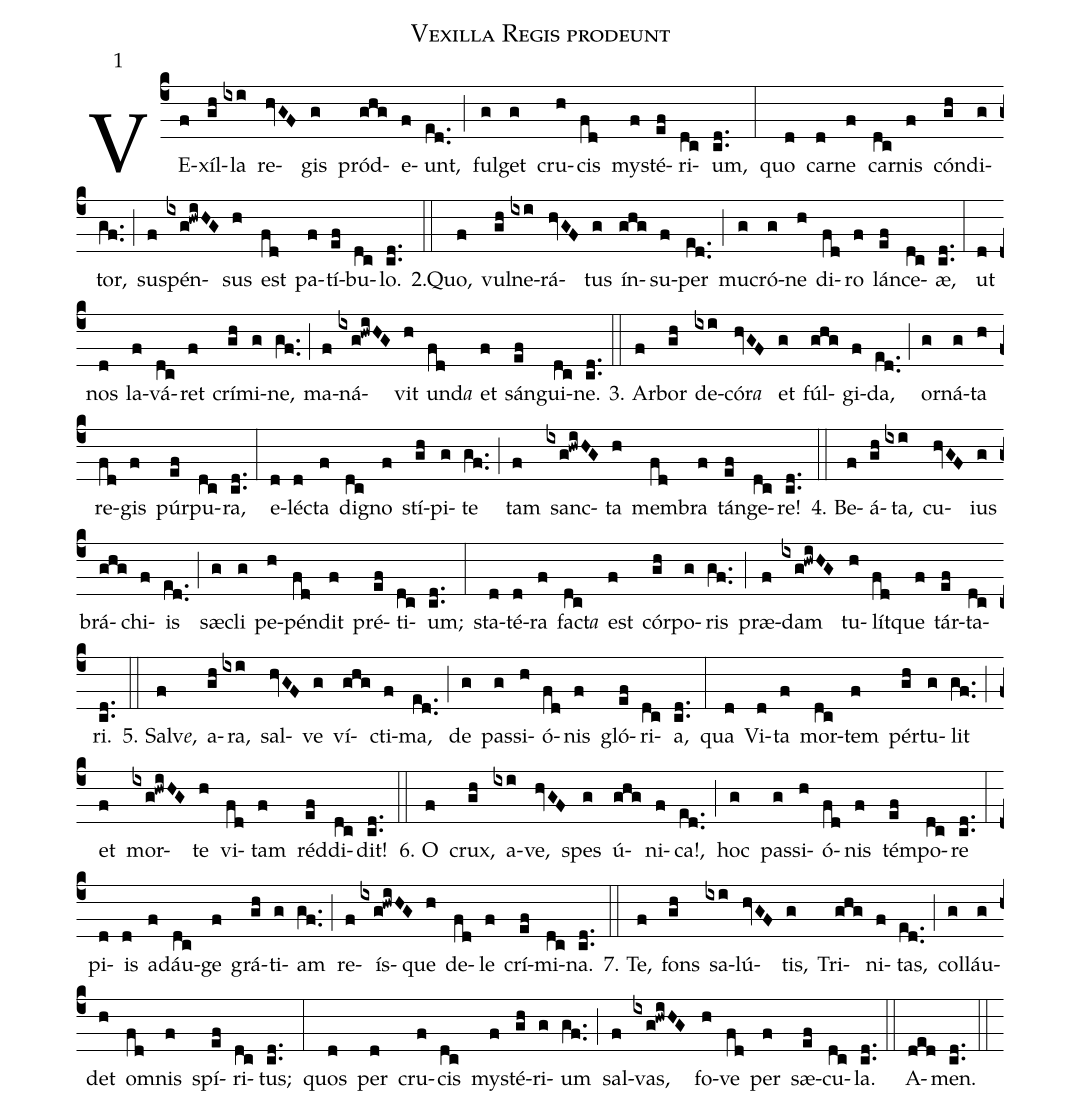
name:Vexilla Regis prodeunt;
mode:1;
%%
(c4) VE(f)xíl(gh)la(ixi) re(hvGF)gis(g) pród(ghg)e(f)unt,(ed..) (;)
ful(g)get(g) cru(h)cis(fd) my(f)sté(ef)ri(dc)um,(cd..) (:)
quo(d) car(d)ne(f) car(dc)nis(f) cón(gh)di(g)tor,(gf..) (;)
su(f)spén(ixg!hwiHG)sus(h) est(fd) pa(f)tí(ef)bu(dc)lo.(cd..) (::)

2.Quo,(f) vul(gh)ne(ixi)rá(hvGF)tus(g) ín(ghg)su(f)per(ed..) (;)
mu(g)cró(g)ne(h) di(fd)ro(f) lán(ef)ce(dc)æ,(cd..) (:)
ut(d) nos(d) la(f)vá(dc)ret(f) crí(gh)mi(g)ne,(gf..) (;)
ma(f)ná(ixg!hwiHG)vit(h) und<i>a</i>(fd) et(f) sán(ef)gui(dc)ne.(cd..) (::)
3. Ar(f)bor(gh) de(ixi)cór<i>a</i>(hvGF) et(g) fúl(ghg)gi(f)da,(ed..) (;)
or(g)ná(g)ta(h) re(fd)gis(f) púr(ef)pu(dc)ra,(cd..) (:)
e(d)lé(d)cta(f) di(dc)gno(f) stí(gh)pi(g)te(gf..) (;)
tam(f) sanc(ixg!hwiHG)ta(h) mem(fd)bra(f) tán(ef)ge(dc)re!(cd..) (::)
4. Be(f)á(gh)ta,(ixi) cu(hvGF)ius(g) brá(ghg)chi(f)is(ed..) (;)
sæ(g)cli(g) pe(h)pén(fd)dit(f) pré(ef)ti(dc)um;(cd..) (:)
sta(d)té(d)ra(f) fact<i>a</i>(dc) est(f) cór(gh)po(g)ris(gf..) (;)
præ(f)dam(ixg!hwiHG) tu(h)lít(fd)que(f) tár(ef)ta(dc)ri.(cd..) (::)
5. Salv<i>e</i>,(f) a(gh)ra,(ixi) sal(hvGF)ve(g) ví(ghg)cti(f)ma,(ed..) (;)
de(g) pas(g)si(h)ó(fd)nis(f) gló(ef)ri(dc)a,(cd..) (:)
qua(d) Vi(d)ta(f) mor(dc)tem(f) pér(gh)tu(g)lit(gf..) (;)
et(f) mor(ixg!hwiHG)te(h) vi(fd)tam(f) réd(ef)di(dc)dit!(cd..) (::)
6. O(f) crux,(gh) a(ixi)ve,(hvGF) spes(g) ú(ghg)ni(f)ca!,(ed..) (;)
hoc(g) pas(g)si(h)ó(fd)nis(f) tém(ef)po(dc)re(cd..) (:)
pi(d)is(d) a(f)dáu(dc)ge(f) grá(gh)ti(g)am(gf..) (;)
re(f)ís(ixg!hwiHG)que(h) de(fd)le(f) crí(ef)mi(dc)na.(cd..) (::)
7. Te,(f) fons(gh) sa(ixi)lú(hvGF)tis,(g) Tri(ghg)ni(f)tas,(ed..) (;)
col(g)láu(g)det(h) om(fd)nis(f) spí(ef)ri(dc)tus;(cd..) (:)
quos(d) per(d) cru(f)cis(dc) my(f)sté(gh)ri(g)um(gf..) (;)
sal(f)vas,(ixg!hwiHG) fo(h)ve(fd) per(f) sæ(ef)cu(dc)la.(cd..) (::)
A(ded)men.(cd..) (::)
